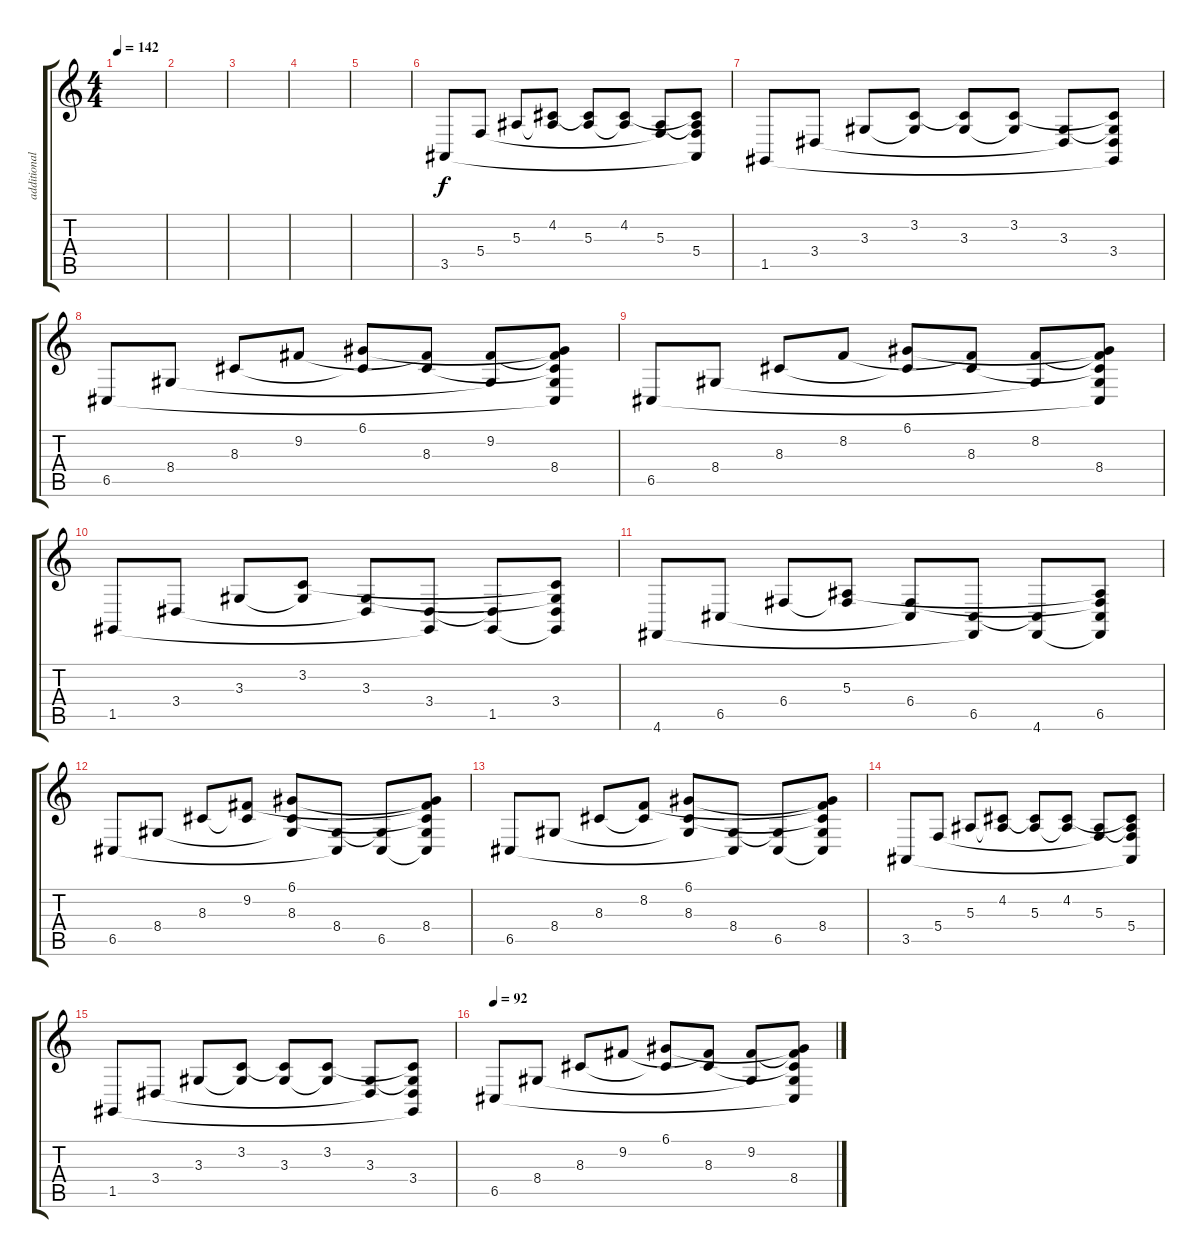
\track ("additional Keyboard" "additional") {instrument electricgrandpiano}
\staff {score tabs}
\tuning (D4 A3 F3 C3 G2 D2) {hide}
\ts (4 4)
\tempo 142
\clef g2
\ks c
|
|
|
|
|
3.5.8 5.4.8 5.3.8 (4.2 5.3{t}).8 (4.2{t} 5.3).8 (4.2 5.3{t}).8 (5.3 5.4{t}).8 (4.2{t} 5.3{t} 5.4 3.5{t}).8 |
1.5.8 3.4.8 3.3.8 (3.2 3.3{t}).8 (3.2{t} 3.3).8 (3.2 3.3{t}).8 (3.3 3.4{t}).8 (3.2{t} 3.3{t} 3.4 1.5{t}).8 |
6.5.8 8.4.8 8.3.8 9.2.8 (6.1 8.3{t}).8 (9.2{t} 8.3).8 (9.2 8.4{t}).8 (6.1{t} 9.2{t} 8.3{t} 8.4 6.5{t}).8 |
6.5.8 8.4.8 8.3.8 8.2.8 (6.1 8.3{t}).8 (8.2{t} 8.3).8 (8.2 8.4{t}).8 (6.1{t} 8.2{t} 8.3{t} 8.4 6.5{t}).8 |
1.5.8 3.4.8 3.3.8 (3.2 3.3{t}).8 (3.3 3.4{t}).8 (3.4 1.5{t}).8 (3.4{t} 1.5).8 (3.2{t} 3.3{t} 3.4 1.5{t}).8 |
4.6.8 6.5.8 6.4.8 (5.3 6.4{t}).8 (6.4 6.5{t}).8 (6.5 4.6{t}).8 (6.5{t} 4.6).8 (5.3{t} 6.4{t} 6.5 4.6{t}).8 |
6.5.8 8.4.8 8.3.8 (9.2 8.3{t}).8 (6.1 8.3 8.4{t}).8 (8.4 6.5{t}).8 (8.4{t} 6.5).8 (6.1{t} 9.2{t} 8.3{t} 8.4 6.5{t}).8 |
6.5.8 8.4.8 8.3.8 (8.2 8.3{t}).8 (6.1 8.3 8.4{t}).8 (8.4 6.5{t}).8 (8.4{t} 6.5).8 (6.1{t} 8.2{t} 8.3{t} 8.4 6.5{t}).8 |
3.5.8 5.4.8 5.3.8 (4.2 5.3{t}).8 (4.2{t} 5.3).8 (4.2 5.3{t}).8 (5.3 5.4{t}).8 (4.2{t} 5.3{t} 5.4 3.5{t}).8 |
1.5.8 3.4.8 3.3.8 (3.2 3.3{t}).8 (3.2{t} 3.3).8 (3.2 3.3{t}).8 (3.3 3.4{t}).8 (3.2{t} 3.3{t} 3.4 1.5{t}).8 |
\tempo 92
6.5.8 8.4.8 8.3.8 9.2.8 (6.1 8.3{t}).8 (9.2{t} 8.3).8 (9.2 8.4{t}).8 (6.1{t} 9.2{t} 8.3{t} 8.4 6.5{t}).8
